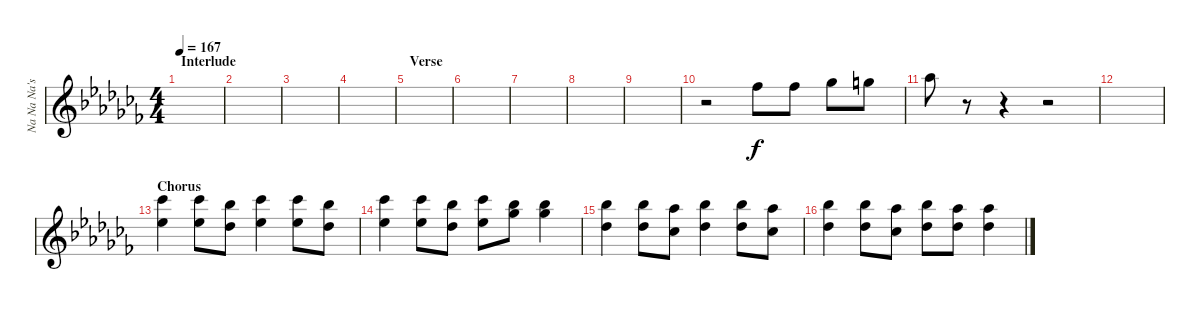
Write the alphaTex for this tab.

\track ("Na Na Na's" "Na Na Na's") {instrument distortionguitar}
\staff {score}
\tuning (E4 B3 G3 D3 A2 E2 B1) {hide}
\ts (4 4)
\section ("" "Interlude")
\tempo 167
\clef g2
\ks abminor
|
|
|
|
\section ("" "Verse")
|
|
|
|
|
r.2 0.1.8 0.1.8 2.1.8 3.1.8 |
4.1.8 r.8 r.4 r.2 |
|
\section ("" "Chorus")
(7.1 4.2).4 (7.1 4.2).8 (6.1 2.2).8 (7.1 4.2).4 (7.1 4.2).8 (6.1 2.2).8 |
(7.1 4.2).4 (7.1 4.2).8 (6.1 2.2).8 (7.1 4.2).8 (2.1 11.2).8 (2.1 11.2).4 |
(6.1 2.2).4 (6.1 2.2).8 (4.1 0.2).8 (6.1 2.2).4 (6.1 2.2).8 (4.1 0.2).8 |
(6.1 2.2).4 (6.1 2.2).8 (4.1 0.2).8 (6.1 2.2).8 (4.1 2.2).8 (4.1 2.2).4
